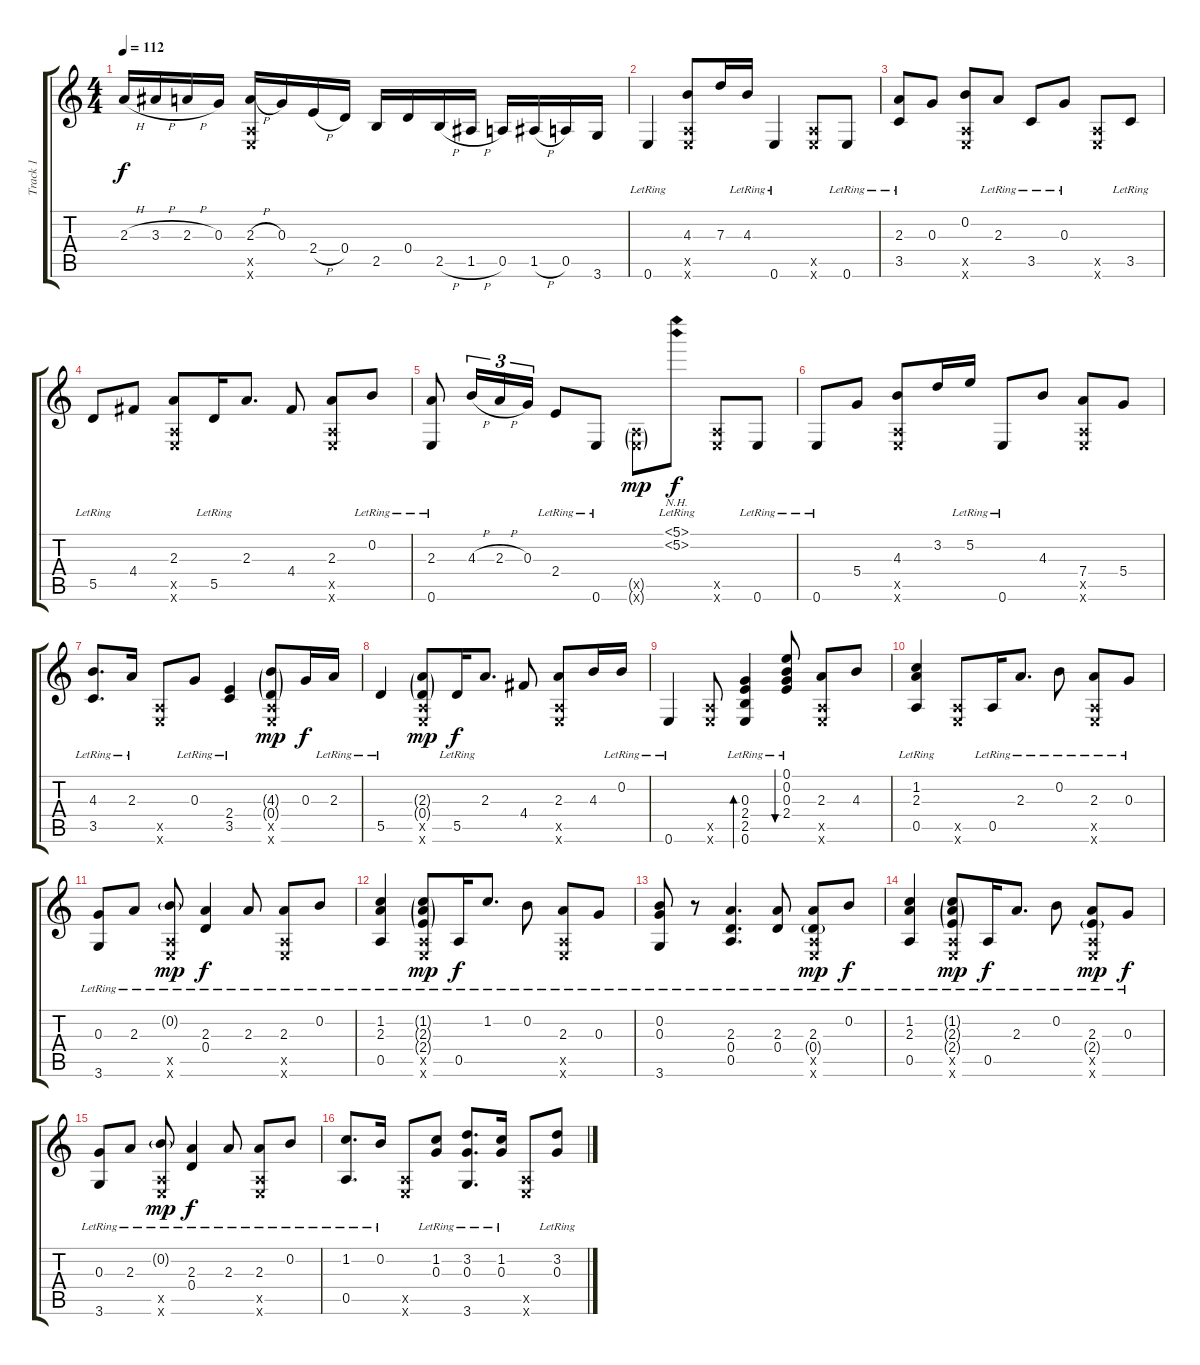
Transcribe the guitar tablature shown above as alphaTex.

\track ("Track 1" "Track 1") {instrument acousticguitarsteel}
\staff {score tabs}
\tuning (E4 B3 G3 D3 A2 E2) {hide}
\ts (4 4)
\tempo 112
\clef g2
\ks c
2.3{h}.16{dy f} 3.3{h}.16 2.3{h}.16 0.3.16 (2.3{h} 0.5{x} 0.6{x}).16 0.3.16 2.4{h}.16 0.4.16 2.5.16 0.4.16 2.5{h}.16 1.5{h}.16 0.5.16 1.5{h}.16 0.5.16 3.6.16 |
0.6{lr}.4 (4.3 0.5{x} 0.6{x}).8 7.3.16 4.3{lr}.16 0.6{lr}.4 (0.5{x} 0.6{x}).8 0.6{lr}.8 |
(2.3 3.5{lr}).8 0.3.8 (0.2 0.5{x} 0.6{x}).8 2.3{lr}.8 3.5{lr}.8 0.3{lr}.8 (0.5{x} 0.6{x}).8 3.5{lr}.8 |
5.5{lr}.8 4.4.8 (2.3 0.5{x} 0.6{x}).8 5.5{lr}.16 2.3.8{d} 4.4.8 (2.3 0.5{x} 0.6{x}).8 0.2{lr}.8 |
(2.3 0.6{lr}).8 4.3{h}.16{tu (3 2)} 2.3{h}.16{tu (3 2)} 0.3.16{tu (3 2)} 2.4{lr}.8 0.6{lr}.8 (0.5{g x} 0.6{g x}).8{dy mp} (5.1{nh lr} 5.2{nh lr}).8{dy f} (0.5{x} 0.6{x}).8 0.6{lr}.8 |
0.6{lr}.8 5.4.8 (4.3 0.5{x} 0.6{x}).8 3.2.16 5.2{lr}.16 0.6{lr}.8 4.3.8 (7.4 0.5{x} 0.6{x}).8 5.4.8 |
(4.3 3.5{lr}).8{d} 2.3{lr}.16 (0.5{x} 0.6{x}).8 0.3{lr}.8 (2.4 3.5{lr}).4 (4.3{g} 0.4{g} 0.5{x} 0.6{x}).8{dy mp} 0.3.16{dy f} 2.3{lr}.16 |
5.5{lr}.4 (2.3{g} 0.4{g} 0.5{x} 0.6{x}).8{dy mp} 5.5{lr}.16{dy f} 2.3.8{d} 4.4.8 (2.3 0.5{x} 0.6{x}).8 4.3.16 0.2{lr}.16 |
0.6{lr}.4 (0.5{x} 0.6{x}).8 (0.3 2.4 2.5{lr} 0.6{lr}).4{bd 120} (0.1{lr} 0.2{lr} 0.3{lr} 2.4).8{bu 120} (2.3 0.5{x} 0.6{x}).8 4.3.8 |
(1.2{lr} 2.3{lr} 0.5{lr}).4 (0.5{x} 0.6{x}).8 0.5{lr}.16 2.3{lr}.8{d} 0.2{lr}.8 (2.3{lr} 0.5{x} 0.6{x}).8 0.3{lr}.8 |
(0.3{lr} 3.6{lr}).8 2.3{lr}.8 (0.2{g lr} 0.5{x} 0.6{x}).8{dy mp} (2.3{lr} 0.4{lr}).4{dy f} 2.3{lr}.8 (2.3{lr} 0.5{x} 0.6{x}).8 0.2{lr}.8 |
(1.2{lr} 2.3{lr} 0.5{lr}).4 (1.2{g lr} 2.3{g lr} 2.4{g lr} 0.5{x} 0.6{x}).8{dy mp} 0.5{lr}.16{dy f} 1.2{lr}.8{d} 0.2{lr}.8 (2.3{lr} 0.5{x} 0.6{x}).8 0.3{lr}.8 |
(0.2{lr} 0.3{lr} 3.6{lr}).8 r.8 (2.3{lr} 0.4{lr} 0.5{lr}).4{d} (2.3{lr} 0.4{lr}).8 (2.3{lr} 0.4{g lr} 0.5{x} 0.6{x}).8{dy mp} 0.2{lr}.8{dy f} |
(1.2{lr} 2.3{lr} 0.5{lr}).4 (1.2{g lr} 2.3{g lr} 2.4{g lr} 0.5{x} 0.6{x}).8{dy mp} 0.5{lr}.16{dy f} 2.3{lr}.8{d} 0.2{lr}.8 (2.3{lr} 2.4{g lr} 0.5{x} 0.6{x}).8{dy mp} 0.3{lr}.8{dy f} |
(0.3{lr} 3.6{lr}).8 2.3{lr}.8 (0.2{g lr} 0.5{x} 0.6{x}).8{dy mp} (2.3{lr} 0.4{lr}).4{dy f} 2.3{lr}.8 (2.3{lr} 0.5{x} 0.6{x}).8 0.2{lr}.8 |
(1.2{lr} 0.5{lr}).8{d} 0.2{lr}.16 (0.5{x} 0.6{x}).8 (1.2{lr} 0.3{lr}).8 (3.2{lr} 0.3{lr} 3.6{lr}).8{d} (1.2{lr} 0.3{lr}).16 (0.5{x} 0.6{x}).8 (3.2{lr} 0.3{lr}).8
